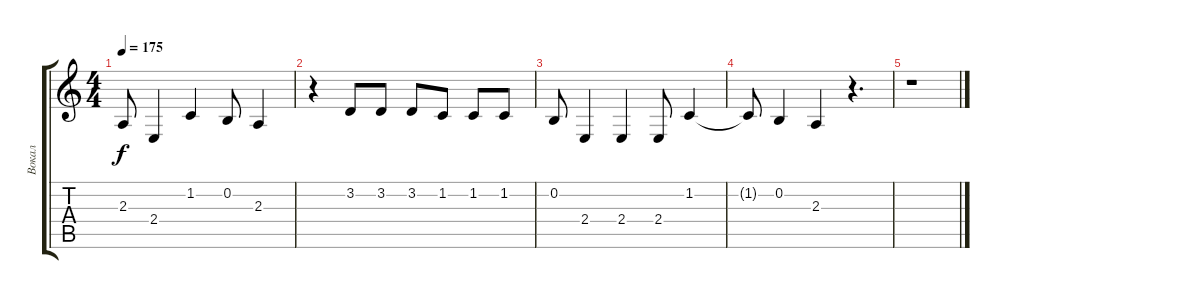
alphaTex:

\track ("Вокал" "Вокал") {instrument oboe}
\staff {score tabs}
\tuning (E4 B3 G3 D3 A2 E2) {hide}
\ts (4 4)
\tempo 175
\clef g2
\ks c
2.3{t}.8{dy f} 2.4.4 1.2.4 0.2.8 2.3.4 |
r.4 3.2.8 3.2.8 3.2.8 1.2.8 1.2.8 1.2.8 |
0.2.8 2.4.4 2.4.4 2.4.8 1.2.4 |
1.2{t}.8 0.2.4 2.3.4 r.4{d} |
r.1
